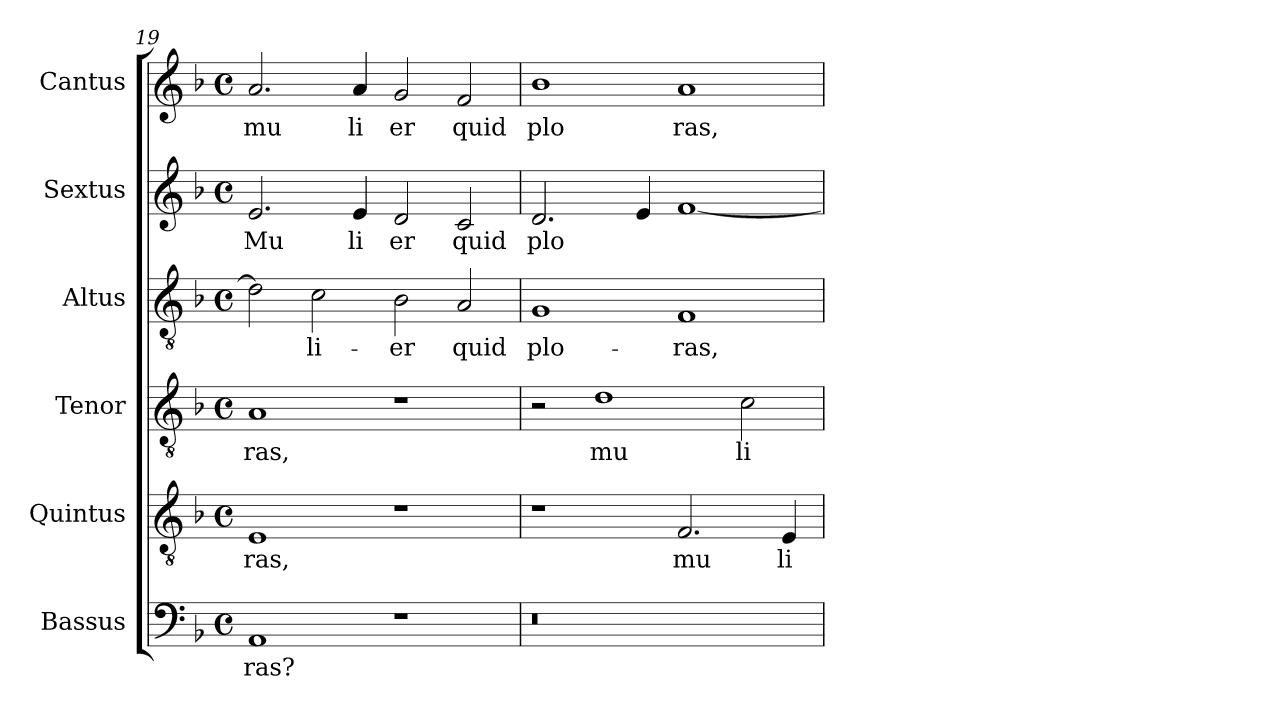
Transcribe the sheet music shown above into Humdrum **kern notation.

**kern	**text	**kern	**text	**kern	**text	**kern	**text	**kern	**text	**kern	**text
*part6	*part6	*part5	*part5	*part4	*part4	*part3	*part3	*part2	*part2	*part1	*part1
*staff6	*staff6	*staff5	*staff5	*staff4	*staff4	*staff3	*staff3	*staff2	*staff2	*staff1	*staff1
*I"Bassus	*	*I"Quintus	*	*I"Tenor	*	*I"Altus	*	*I"Sextus	*	*I"Cantus	*
*clefF4	*	*clefGv2	*	*clefGv2	*	*clefGv2	*	*clefG2	*	*clefG2	*
*k[b-]	*	*k[b-]	*	*k[b-]	*	*k[b-]	*	*k[b-]	*	*k[b-]	*
*F:	*	*F:	*	*F:	*	*F:	*	*F:	*	*F:	*
*M4/4	*	*M4/4	*	*M4/4	*	*M4/4	*	*M4/4	*	*M4/4	*
*met(c)	*	*met(c)	*	*met(c)	*	*met(c)	*	*met(c)	*	*met(c)	*
=19	=19	=19	=19	=19	=19	=19	=19	=19	=19	=19	=19
!	!LO:LY:b:cj	!	!LO:LY:b:cj	!	!LO:LY:b:cj	!	!	!	!LO:LY:b:cj	!	!LO:LY:b:cj
1AA	-ras?	1E	ras,	1A	ras,	2d\]	.	2.e/	Mu	2.a/	mu
!	!	!	!	!	!	!	!LO:LY:b:cj	!	!	!	!
.	.	.	.	.	.	2c\	-li-	.	.	.	.
!	!	!	!	!	!	!	!	!	!LO:LY:b:cj	!	!LO:LY:b:cj
.	.	.	.	.	.	.	.	4e/	li	4a/	li
!	!	!	!	!	!	!	!LO:LY:b:cj	!	!LO:LY:b:cj	!	!LO:LY:b:cj
1r	.	1r	.	1r	.	2B-\	-er	2d/	er	2g/	er
!	!	!	!	!	!	!	!LO:LY:b:cj	!	!LO:LY:b:cj	!	!LO:LY:b:cj
.	.	.	.	.	.	2A/	quid	2c/	quid	2f/	quid
=20	=20	=20	=20	=20	=20	=20	=20	=20	=20	=20	=20
!	!	!	!	!	!	!	!LO:LY:b:cj	!	!LO:LY:b	!	!LO:LY:b:cj
0r	.	1r	.	2r	.	1G	plo-	2.d/	plo	1b-	plo
!	!	!	!	!	!LO:LY:b:cj	!	!	!	!	!	!
.	.	.	.	1d	mu	.	.	.	.	.	.
.	.	.	.	.	.	.	.	4e/	.	.	.
!	!	!	!LO:LY:b:cj	!	!	!	!LO:LY:b:cj	!	!	!	!LO:LY:b:cj
.	.	2.F/	mu	.	.	1F	-ras,	[<1f	.	1a	ras,
!	!	!	!	!	!LO:LY:b:cj	!	!	!	!	!	!
.	.	.	.	2c\	li	.	.	.	.	.	.
!	!	!	!LO:LY:b:cj	!	!	!	!	!	!	!	!
.	.	4E/	li	.	.	.	.	.	.	.	.
=	=	=	=	=	=	=	=	=	=	=	=
*-	*-	*-	*-	*-	*-	*-	*-	*-	*-	*-	*-
